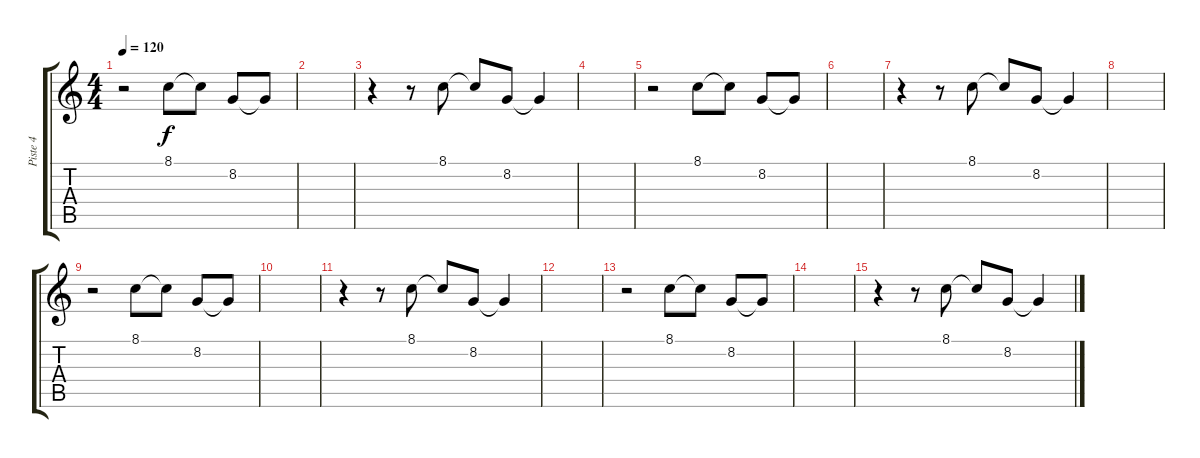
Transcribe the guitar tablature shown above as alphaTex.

\track ("Piste 4" "Piste 4") {instrument synthstrings1}
\staff {score tabs}
\tuning (E4 B3 G3 D3 A2 E2) {hide}
\ts (4 4)
\tempo 120
\clef g2
\ks c
r.2{dy f} 8.1.8 8.1{t}.8 8.2.8 8.2{t}.8 |
|
r.4 r.8 8.1.8 8.1{t}.8 8.2.8 8.2{t}.4 |
|
r.2 8.1.8 8.1{t}.8 8.2.8 8.2{t}.8 |
|
r.4 r.8 8.1.8 8.1{t}.8 8.2.8 8.2{t}.4 |
|
r.2 8.1.8 8.1{t}.8 8.2.8 8.2{t}.8 |
|
r.4 r.8 8.1.8 8.1{t}.8 8.2.8 8.2{t}.4 |
|
r.2 8.1.8 8.1{t}.8 8.2.8 8.2{t}.8 |
|
r.4 r.8 8.1.8 8.1{t}.8 8.2.8 8.2{t}.4
